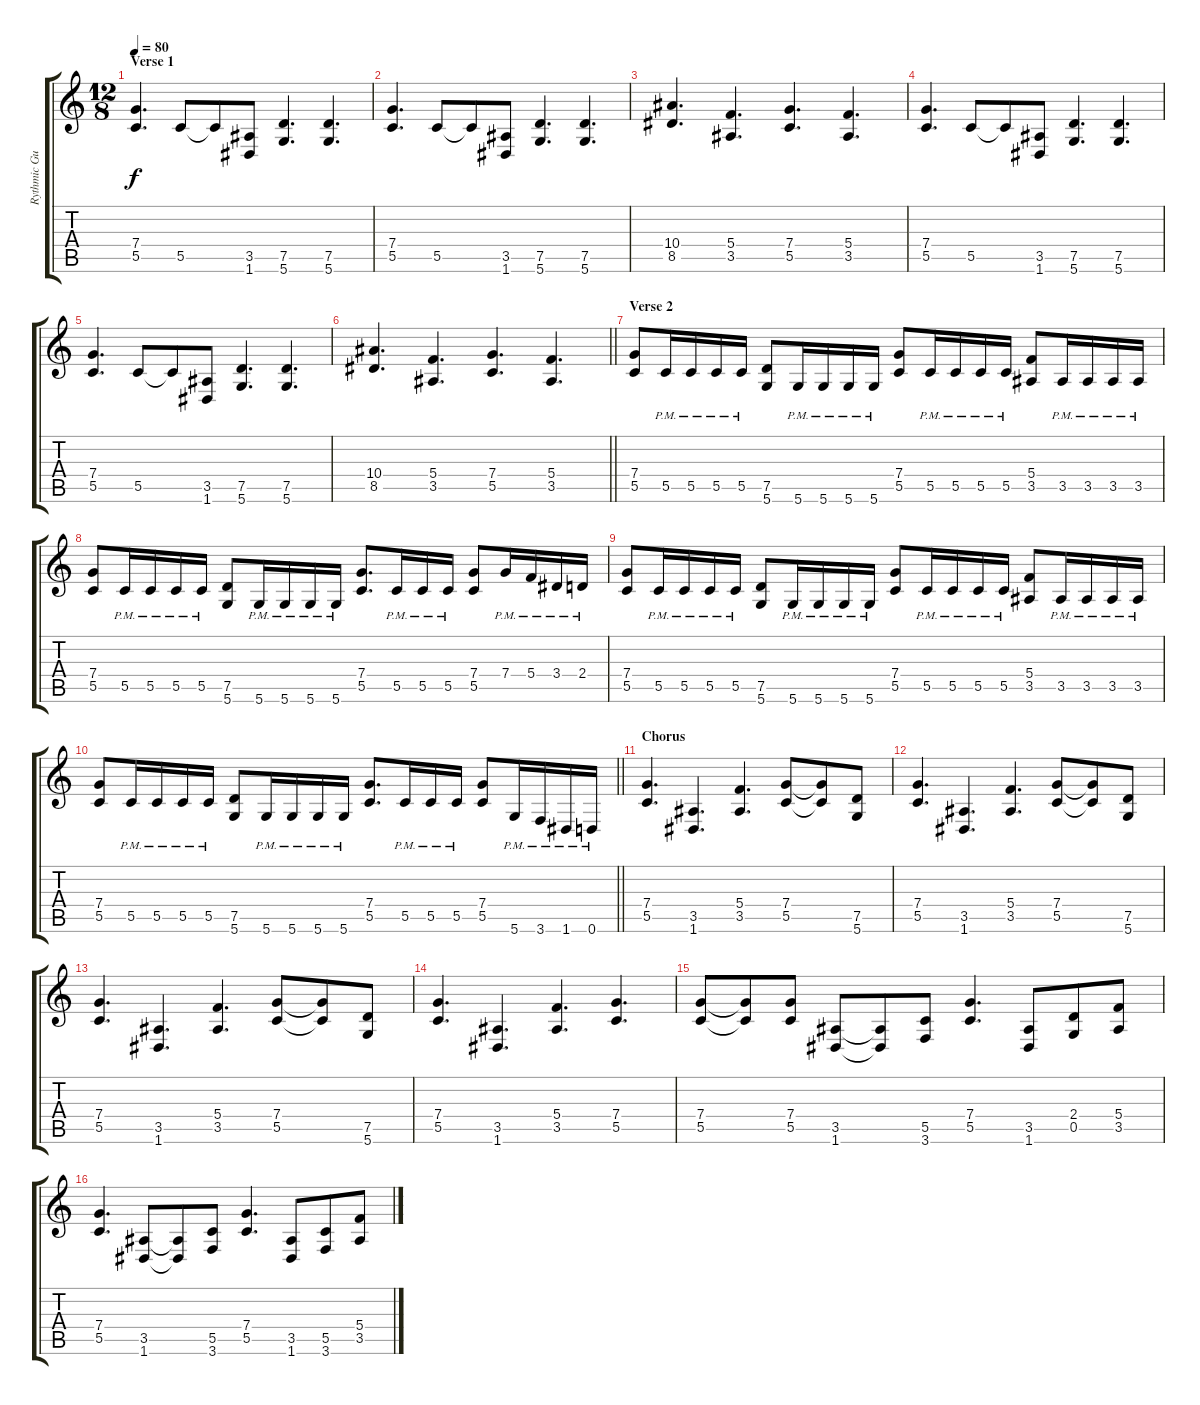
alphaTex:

\track ("Rythmic Guitar" "Rythmic Gu") {instrument overdrivenguitar}
\staff {score tabs}
\tuning (D4 A3 F3 C3 G2 D2) {hide}
\ts (12 8)
\section ("" "Verse 1")
\tempo 80
\clef g2
\ks c
(7.4 5.5).4{d dy f} 5.5.8 5.5{t}.8 (3.5 1.6).8 (7.5 5.6).4{d} (7.5 5.6).4{d} |
(7.4 5.5).4{d} 5.5.8 5.5{t}.8 (3.5 1.6).8 (7.5 5.6).4{d} (7.5 5.6).4{d} |
(10.4 8.5).4{d} (5.4 3.5).4{d} (7.4 5.5).4{d} (5.4 3.5).4{d} |
(7.4 5.5).4{d} 5.5.8 5.5{t}.8 (3.5 1.6).8 (7.5 5.6).4{d} (7.5 5.6).4{d} |
(7.4 5.5).4{d} 5.5.8 5.5{t}.8 (3.5 1.6).8 (7.5 5.6).4{d} (7.5 5.6).4{d} |
\barLineRight lightlight
(10.4 8.5).4{d} (5.4 3.5).4{d} (7.4 5.5).4{d} (5.4 3.5).4{d} |
\section ("" "Verse 2")
(7.4 5.5).8 5.5{pm}.16 5.5{pm}.16 5.5{pm}.16 5.5{pm}.16 (7.5 5.6).8 5.6{pm}.16 5.6{pm}.16 5.6{pm}.16 5.6{pm}.16 (7.4 5.5).8 5.5{pm}.16 5.5{pm}.16 5.5{pm}.16 5.5{pm}.16 (5.4 3.5).8 3.5{pm}.16 3.5{pm}.16 3.5{pm}.16 3.5{pm}.16 |
(7.4 5.5).8 5.5{pm}.16 5.5{pm}.16 5.5{pm}.16 5.5{pm}.16 (7.5 5.6).8 5.6{pm}.16 5.6{pm}.16 5.6{pm}.16 5.6{pm}.16 (7.4 5.5).8{d} 5.5{pm}.16 5.5{pm}.16 5.5{pm}.16 (7.4 5.5).8 7.4{pm}.16 5.4{pm}.16 3.4{pm}.16 2.4{pm}.16 |
(7.4 5.5).8 5.5{pm}.16 5.5{pm}.16 5.5{pm}.16 5.5{pm}.16 (7.5 5.6).8 5.6{pm}.16 5.6{pm}.16 5.6{pm}.16 5.6{pm}.16 (7.4 5.5).8 5.5{pm}.16 5.5{pm}.16 5.5{pm}.16 5.5{pm}.16 (5.4 3.5).8 3.5{pm}.16 3.5{pm}.16 3.5{pm}.16 3.5{pm}.16 |
\barLineRight lightlight
(7.4 5.5).8 5.5{pm}.16 5.5{pm}.16 5.5{pm}.16 5.5{pm}.16 (7.5 5.6).8 5.6{pm}.16 5.6{pm}.16 5.6{pm}.16 5.6{pm}.16 (7.4 5.5).8{d} 5.5{pm}.16 5.5{pm}.16 5.5{pm}.16 (7.4 5.5).8 5.6{pm}.16 3.6{pm}.16 1.6{pm}.16 0.6{pm}.16 |
\section ("" "Chorus")
(7.4 5.5).4{d} (3.5 1.6).4{d} (5.4 3.5).4{d} (7.4 5.5).8 (7.4{t} 5.5{t}).8 (7.5 5.6).8 |
(7.4 5.5).4{d} (3.5 1.6).4{d} (5.4 3.5).4{d} (7.4 5.5).8 (7.4{t} 5.5{t}).8 (7.5 5.6).8 |
(7.4 5.5).4{d} (3.5 1.6).4{d} (5.4 3.5).4{d} (7.4 5.5).8 (7.4{t} 5.5{t}).8 (7.5 5.6).8 |
(7.4 5.5).4{d} (3.5 1.6).4{d} (5.4 3.5).4{d} (7.4 5.5).4{d} |
(7.4 5.5).8 (7.4{t} 5.5{t}).8 (7.4 5.5).8 (3.5 1.6).8 (3.5{t} 1.6{t}).8 (5.5 3.6).8 (7.4 5.5).4{d} (3.5 1.6).8 (2.4 0.5).8 (5.4 3.5).8 |
(7.4 5.5).4{d} (3.5 1.6).8 (3.5{t} 1.6{t}).8 (5.5 3.6).8 (7.4 5.5).4{d} (3.5 1.6).8 (5.5 3.6).8 (5.4 3.5).8
